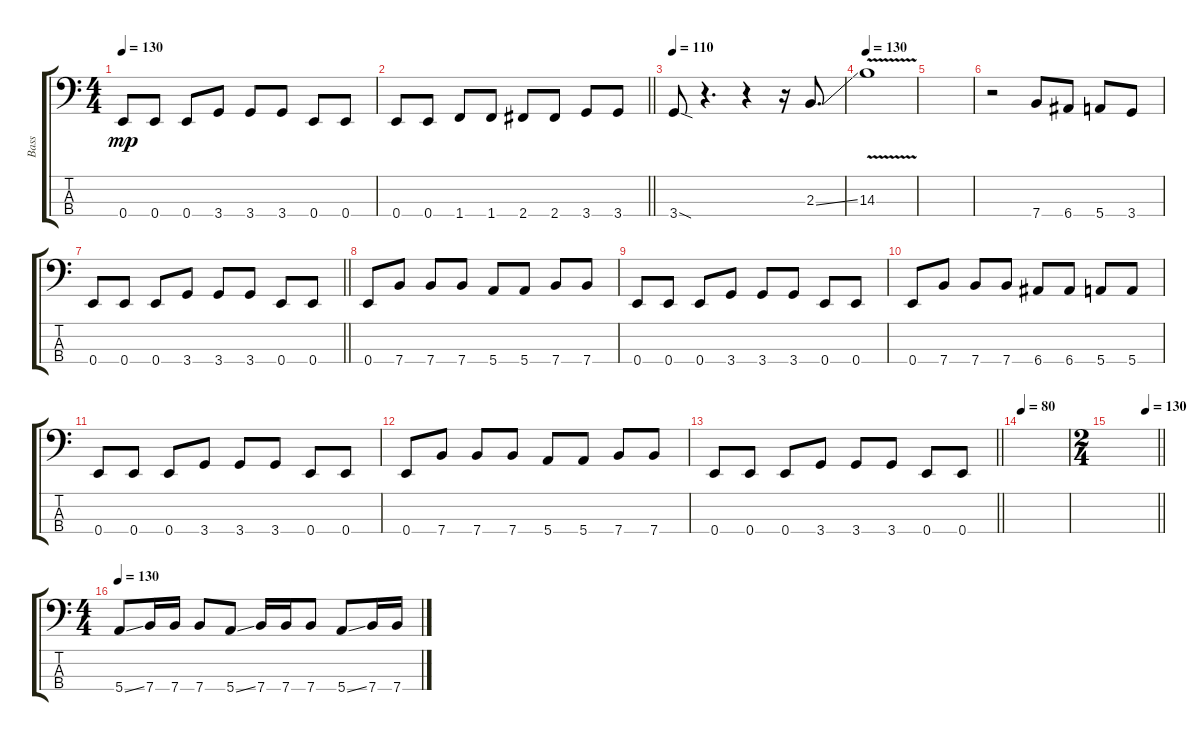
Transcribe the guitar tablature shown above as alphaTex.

\track ("Bass" "Bass") {instrument electricbasspick}
\staff {score tabs}
\tuning (G2 D2 A1 E1) {hide}
\ts (4 4)
\tempo 130
\clef f4
\ks c
0.4.8{dy mp} 0.4.8 0.4.8 3.4.8 3.4.8 3.4.8 0.4.8 0.4.8 |
\barLineRight lightlight
0.4.8 0.4.8 1.4.8 1.4.8 2.4.8 2.4.8 3.4.8 3.4.8 |
\tempo 110
3.4{sod}.8 r.4{d} r.4 r.16 2.3{ss}.8{d} |
\tempo 130
14.3{v}.1 |
|
r.2 7.4.8 6.4.8 5.4.8 3.4.8 |
\barLineRight lightlight
0.4.8 0.4.8 0.4.8 3.4.8 3.4.8 3.4.8 0.4.8 0.4.8 |
0.4.8 7.4.8 7.4.8 7.4.8 5.4.8 5.4.8 7.4.8 7.4.8 |
0.4.8 0.4.8 0.4.8 3.4.8 3.4.8 3.4.8 0.4.8 0.4.8 |
0.4.8 7.4.8 7.4.8 7.4.8 6.4.8 6.4.8 5.4.8 5.4.8 |
0.4.8 0.4.8 0.4.8 3.4.8 3.4.8 3.4.8 0.4.8 0.4.8 |
0.4.8 7.4.8 7.4.8 7.4.8 5.4.8 5.4.8 7.4.8 7.4.8 |
\barLineRight lightlight
0.4.8 0.4.8 0.4.8 3.4.8 3.4.8 3.4.8 0.4.8 0.4.8 |
\tempo 80
|
\ts (2 4)
\tempo (130 0.75)
\barLineRight lightlight
|
\ts (4 4)
\tempo 130
5.4{ss}.8 7.4.16 7.4.16 7.4.8 5.4{ss}.8 7.4.16 7.4.16 7.4.8 5.4{ss}.8 7.4.16 7.4.16
